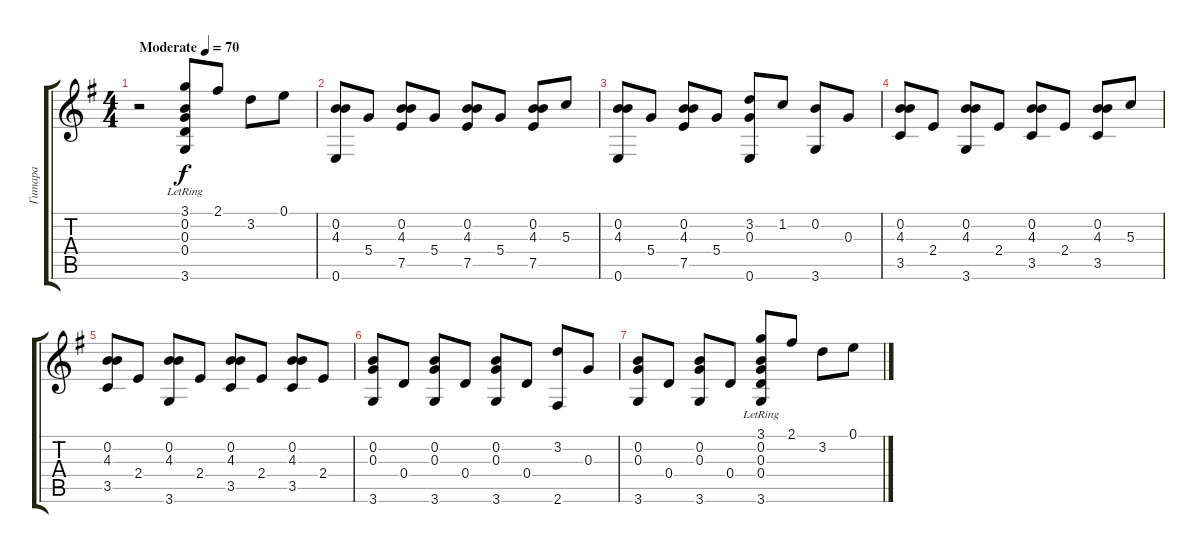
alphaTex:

\track ("Гитара" "Гитара") {instrument acousticguitarsteel}
\staff {score tabs}
\tuning (E4 B3 G3 D3 A2 E2) {hide}
\ts (4 4)
\tempo (70 "Moderate")
\clef g2
\ks eminor
r.2{dy f instrument acousticguitarsteel} (3.1 0.2{lr} 0.3{lr} 0.4{lr} 3.6{lr}).8 2.1.8 3.2.8 0.1.8 |
(0.2 4.3 0.6).8 5.4.8 (0.2 4.3 7.5).8 5.4.8 (0.2 4.3 7.5).8 5.4.8 (0.2 4.3 7.5).8 5.3.8 |
(0.2 4.3 0.6).8 5.4.8 (0.2 4.3 7.5).8 5.4.8 (3.2 0.3 0.6).8 1.2.8 (0.2 3.6).8 0.3.8 |
(0.2 4.3 3.5).8 2.4.8 (0.2 4.3 3.6).8 2.4.8 (0.2 4.3 3.5).8 2.4.8 (0.2 4.3 3.5).8 5.3.8 |
(0.2 4.3 3.5).8 2.4.8 (0.2 4.3 3.6).8 2.4.8 (0.2 4.3 3.5).8 2.4.8 (0.2 4.3 3.5).8 2.4.8 |
(0.2 0.3 3.6).8 0.4.8 (0.2 0.3 3.6).8 0.4.8 (0.2 0.3 3.6).8 0.4.8 (3.2 2.6).8 0.3.8 |
(0.2 0.3 3.6).8 0.4.8 (0.2 0.3 3.6).8 0.4.8 (3.1 0.2{lr} 0.3{lr} 0.4{lr} 3.6{lr}).8 2.1.8 3.2.8 0.1.8
